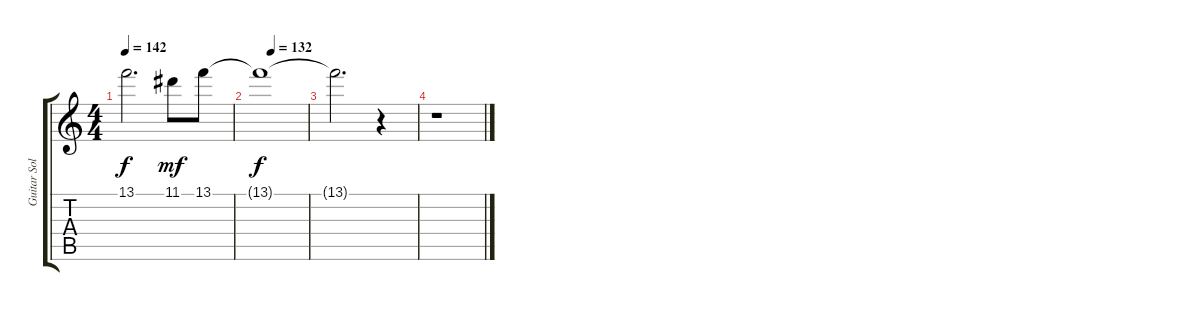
\track ("Guitar Solo R" "Guitar Sol") {instrument distortionguitar}
\staff {score tabs}
\tuning (E4 B3 G3 D3 A2 E2) {hide}
\ts (4 4)
\tempo 142
\clef g2
\ks c
13.1{t}.2{d dy f} 11.1.8{dy mf balance 0} 13.1.8 |
\tempo (132 0.25)
13.1{t}.1{dy f} |
13.1{t}.2{d} r.4 |
r.1
